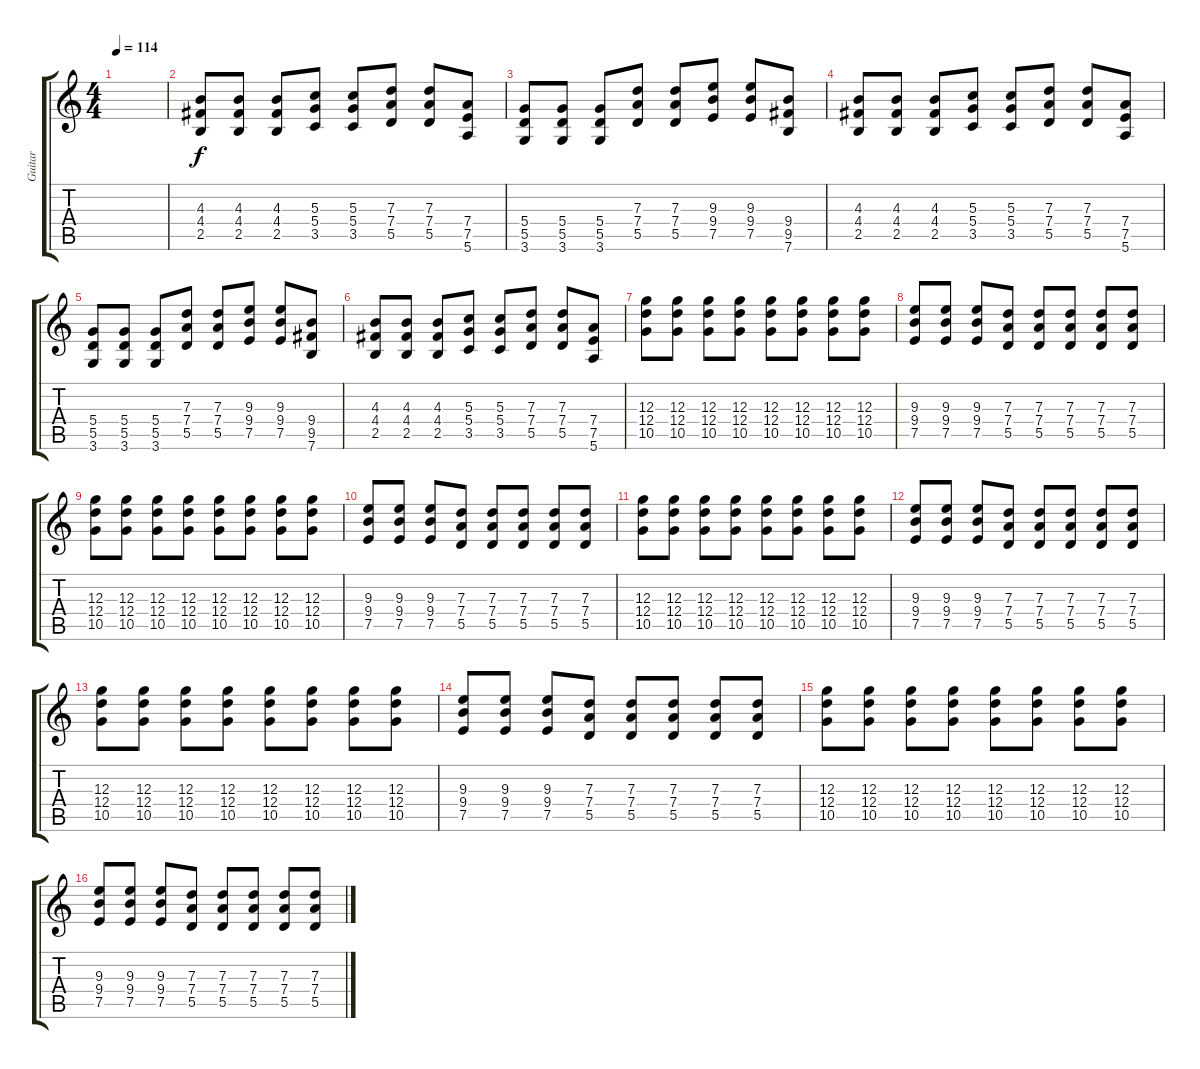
\track ("Guitar" "Guitar") {instrument overdrivenguitar}
\staff {score tabs}
\tuning (E4 B3 G3 D3 A2 E2) {hide}
\ts (4 4)
\tempo 114
\clef g2
\ks c
|
(4.3 4.4 2.5).8 (4.3 4.4 2.5).8 (4.3 4.4 2.5).8 (5.3 5.4 3.5).8 (5.3 5.4 3.5).8 (7.3 7.4 5.5).8 (7.3 7.4 5.5).8 (7.4 7.5 5.6).8 |
(5.4 5.5 3.6).8 (5.4 5.5 3.6).8 (5.4 5.5 3.6).8 (7.3 7.4 5.5).8 (7.3 7.4 5.5).8 (9.3 9.4 7.5).8 (9.3 9.4 7.5).8 (9.4 9.5 7.6).8 |
(4.3 4.4 2.5).8 (4.3 4.4 2.5).8 (4.3 4.4 2.5).8 (5.3 5.4 3.5).8 (5.3 5.4 3.5).8 (7.3 7.4 5.5).8 (7.3 7.4 5.5).8 (7.4 7.5 5.6).8 |
(5.4 5.5 3.6).8 (5.4 5.5 3.6).8 (5.4 5.5 3.6).8 (7.3 7.4 5.5).8 (7.3 7.4 5.5).8 (9.3 9.4 7.5).8 (9.3 9.4 7.5).8 (9.4 9.5 7.6).8 |
(4.3 4.4 2.5).8 (4.3 4.4 2.5).8 (4.3 4.4 2.5).8 (5.3 5.4 3.5).8 (5.3 5.4 3.5).8 (7.3 7.4 5.5).8 (7.3 7.4 5.5).8 (7.4 7.5 5.6).8 |
(12.3 12.4 10.5).8{volume 14} (12.3 12.4 10.5).8 (12.3 12.4 10.5).8 (12.3 12.4 10.5).8 (12.3 12.4 10.5).8 (12.3 12.4 10.5).8 (12.3 12.4 10.5).8 (12.3 12.4 10.5).8 |
(9.3 9.4 7.5).8 (9.3 9.4 7.5).8 (9.3 9.4 7.5).8 (7.3 7.4 5.5).8 (7.3 7.4 5.5).8 (7.3 7.4 5.5).8 (7.3 7.4 5.5).8 (7.3 7.4 5.5).8 |
(12.3 12.4 10.5).8 (12.3 12.4 10.5).8 (12.3 12.4 10.5).8 (12.3 12.4 10.5).8 (12.3 12.4 10.5).8 (12.3 12.4 10.5).8 (12.3 12.4 10.5).8 (12.3 12.4 10.5).8 |
(9.3 9.4 7.5).8 (9.3 9.4 7.5).8 (9.3 9.4 7.5).8 (7.3 7.4 5.5).8 (7.3 7.4 5.5).8 (7.3 7.4 5.5).8 (7.3 7.4 5.5).8 (7.3 7.4 5.5).8 |
(12.3 12.4 10.5).8 (12.3 12.4 10.5).8 (12.3 12.4 10.5).8 (12.3 12.4 10.5).8 (12.3 12.4 10.5).8 (12.3 12.4 10.5).8 (12.3 12.4 10.5).8 (12.3 12.4 10.5).8 |
(9.3 9.4 7.5).8 (9.3 9.4 7.5).8 (9.3 9.4 7.5).8 (7.3 7.4 5.5).8 (7.3 7.4 5.5).8 (7.3 7.4 5.5).8 (7.3 7.4 5.5).8 (7.3 7.4 5.5).8 |
(12.3 12.4 10.5).8 (12.3 12.4 10.5).8 (12.3 12.4 10.5).8 (12.3 12.4 10.5).8 (12.3 12.4 10.5).8 (12.3 12.4 10.5).8 (12.3 12.4 10.5).8 (12.3 12.4 10.5).8 |
(9.3 9.4 7.5).8 (9.3 9.4 7.5).8 (9.3 9.4 7.5).8 (7.3 7.4 5.5).8 (7.3 7.4 5.5).8 (7.3 7.4 5.5).8 (7.3 7.4 5.5).8 (7.3 7.4 5.5).8 |
(12.3 12.4 10.5).8 (12.3 12.4 10.5).8 (12.3 12.4 10.5).8 (12.3 12.4 10.5).8 (12.3 12.4 10.5).8 (12.3 12.4 10.5).8 (12.3 12.4 10.5).8 (12.3 12.4 10.5).8 |
(9.3 9.4 7.5).8 (9.3 9.4 7.5).8 (9.3 9.4 7.5).8 (7.3 7.4 5.5).8 (7.3 7.4 5.5).8 (7.3 7.4 5.5).8 (7.3 7.4 5.5).8 (7.3 7.4 5.5).8
